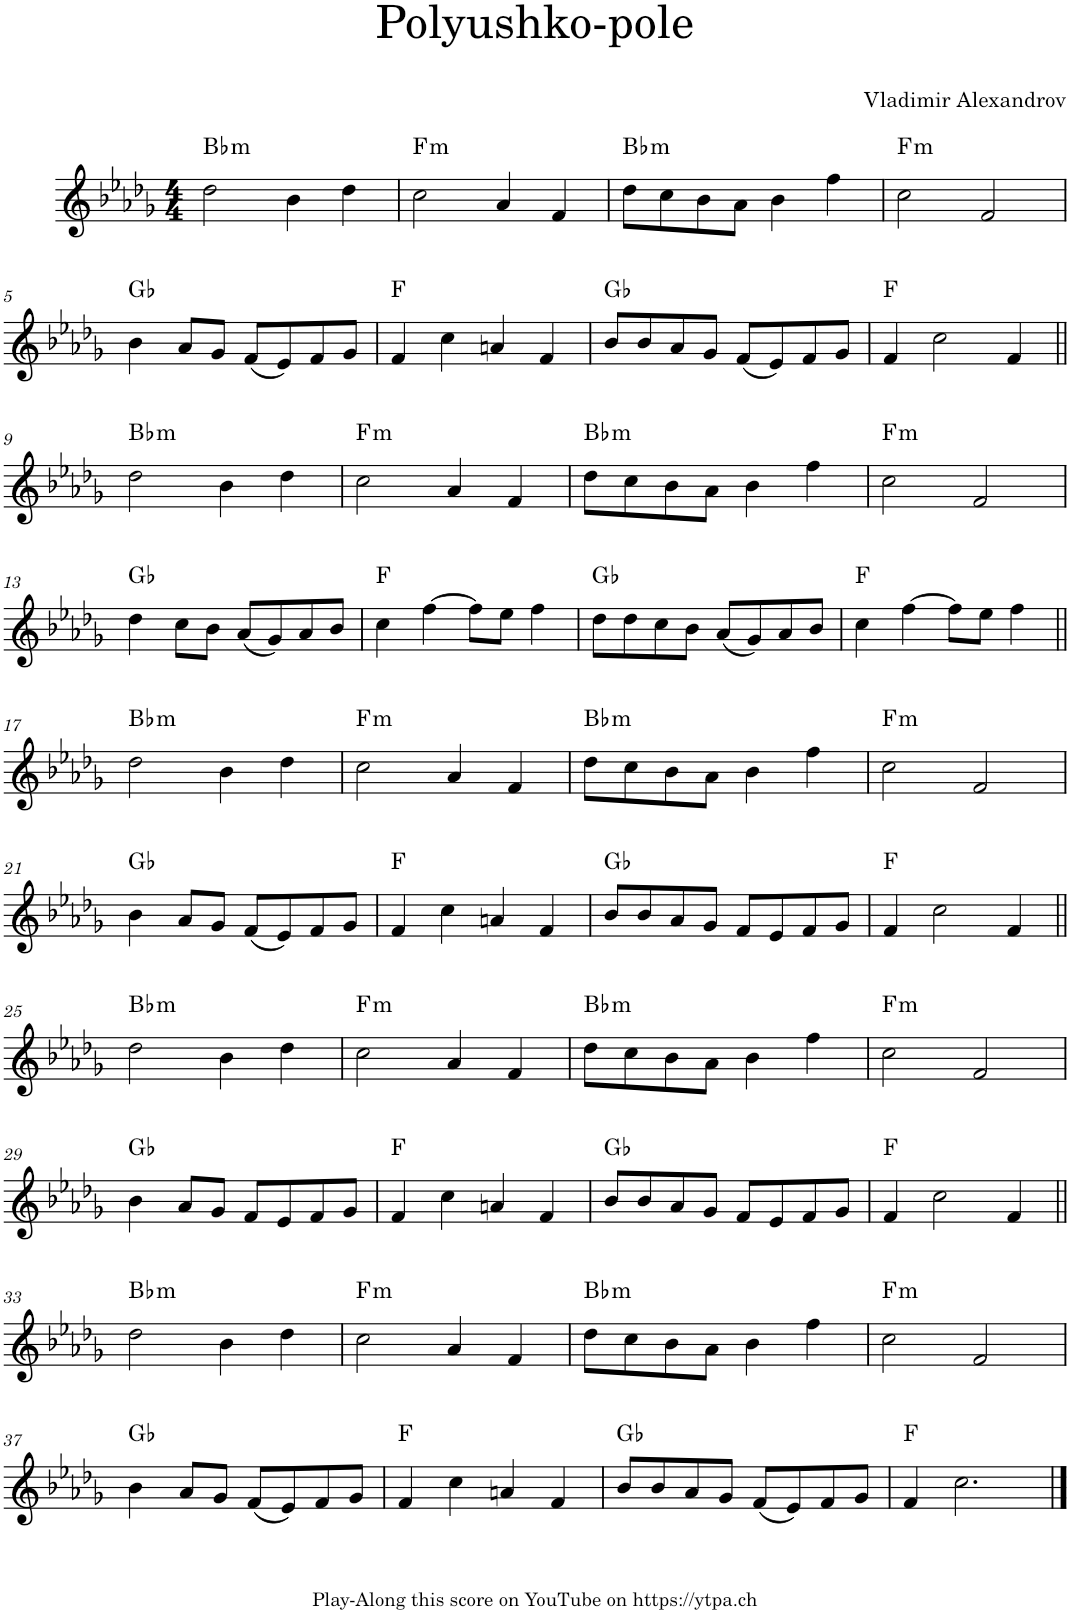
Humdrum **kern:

**kern	**harte
*part1	*part1
*staff1	*
*I"Piano	*
*I'Pno.	*
*clefG2	*
*k[b-e-a-d-g-]	*
*M4/4	*
=1	=1
!	!LO:H:kt=m
2dd-\	Bb:min
4b-\	.
4dd-\	.
=2	=2
!	!LO:H:kt=m
2cc\	F:min
4a-/	.
4f/	.
=3	=3
!	!LO:H:kt=m
8dd-\L	Bb:min
8cc\	.
8b-\	.
8a-\J	.
4b-\	.
4ff\	.
=4	=4
!	!LO:H:kt=m
2cc\	F:min
2f/	.
!!LO:LB:g=z
=5	=5
4b-\	Gb:maj
8a-/L	.
8g-/J	.
(8f/L	.
8e-/)	.
8f/	.
8g-/J	.
=6	=6
4f/	F:maj
4cc\	.
4an/	.
4f/	.
=7	=7
8b-/L	Gb:maj
8b-/	.
8a-/	.
8g-/J	.
(8f/L	.
8e-/)	.
8f/	.
8g-/J	.
=8	=8
4f/	F:maj
2cc\	.
4f/	.
!!LO:LB:g=z
=9||	=9||
!	!LO:H:kt=m
2dd-\	Bb:min
4b-\	.
4dd-\	.
=10	=10
!	!LO:H:kt=m
2cc\	F:min
4a-/	.
4f/	.
=11	=11
!	!LO:H:kt=m
8dd-\L	Bb:min
8cc\	.
8b-\	.
8a-\J	.
4b-\	.
4ff\	.
=12	=12
!	!LO:H:kt=m
2cc\	F:min
2f/	.
!!LO:LB:g=z
=13	=13
4dd-\	Gb:maj
8cc\L	.
8b-\J	.
(8a-/L	.
8g-/)	.
8a-/	.
8b-/J	.
=14	=14
4cc\	F:maj
[4ff\	.
8ff\L]	.
8ee-\J	.
4ff\	.
=15	=15
8dd-\L	Gb:maj
8dd-\	.
8cc\	.
8b-\J	.
(8a-/L	.
8g-/)	.
8a-/	.
8b-/J	.
=16	=16
4cc\	F:maj
[4ff\	.
8ff\L]	.
8ee-\J	.
4ff\	.
!!LO:LB:g=z
=17||	=17||
!	!LO:H:kt=m
2dd-\	Bb:min
4b-\	.
4dd-\	.
=18	=18
!	!LO:H:kt=m
2cc\	F:min
4a-/	.
4f/	.
=19	=19
!	!LO:H:kt=m
8dd-\L	Bb:min
8cc\	.
8b-\	.
8a-\J	.
4b-\	.
4ff\	.
=20	=20
!	!LO:H:kt=m
2cc\	F:min
2f/	.
!!LO:LB:g=z
=21	=21
4b-\	Gb:maj
8a-/L	.
8g-/J	.
(8f/L	.
8e-/)	.
8f/	.
8g-/J	.
=22	=22
4f/	F:maj
4cc\	.
4an/	.
4f/	.
=23	=23
8b-/L	Gb:maj
8b-/	.
8a-/	.
8g-/J	.
8f/L	.
8e-/	.
8f/	.
8g-/J	.
=24	=24
4f/	F:maj
2cc\	.
4f/	.
!!LO:LB:g=z
=25||	=25||
!	!LO:H:kt=m
2dd-\	Bb:min
4b-\	.
4dd-\	.
=26	=26
!	!LO:H:kt=m
2cc\	F:min
4a-/	.
4f/	.
=27	=27
!	!LO:H:kt=m
8dd-\L	Bb:min
8cc\	.
8b-\	.
8a-\J	.
4b-\	.
4ff\	.
=28	=28
!	!LO:H:kt=m
2cc\	F:min
2f/	.
!!LO:LB:g=z
=29	=29
4b-\	Gb:maj
8a-/L	.
8g-/J	.
8f/L	.
8e-/	.
8f/	.
8g-/J	.
=30	=30
4f/	F:maj
4cc\	.
4an/	.
4f/	.
=31	=31
8b-/L	Gb:maj
8b-/	.
8a-/	.
8g-/J	.
8f/L	.
8e-/	.
8f/	.
8g-/J	.
=32	=32
4f/	F:maj
2cc\	.
4f/	.
!!LO:LB:g=z
=33||	=33||
!	!LO:H:kt=m
2dd-\	Bb:min
4b-\	.
4dd-\	.
=34	=34
!	!LO:H:kt=m
2cc\	F:min
4a-/	.
4f/	.
=35	=35
!	!LO:H:kt=m
8dd-\L	Bb:min
8cc\	.
8b-\	.
8a-\J	.
4b-\	.
4ff\	.
=36	=36
!	!LO:H:kt=m
2cc\	F:min
2f/	.
!!LO:LB:g=z
=37	=37
4b-\	Gb:maj
8a-/L	.
8g-/J	.
(8f/L	.
8e-/)	.
8f/	.
8g-/J	.
=38	=38
4f/	F:maj
4cc\	.
4an/	.
4f/	.
=39	=39
8b-/L	Gb:maj
8b-/	.
8a-/	.
8g-/J	.
(8f/L	.
8e-/)	.
8f/	.
8g-/J	.
=40	=40
4f/	F:maj
2.cc\	.
==	==
*-	*-
